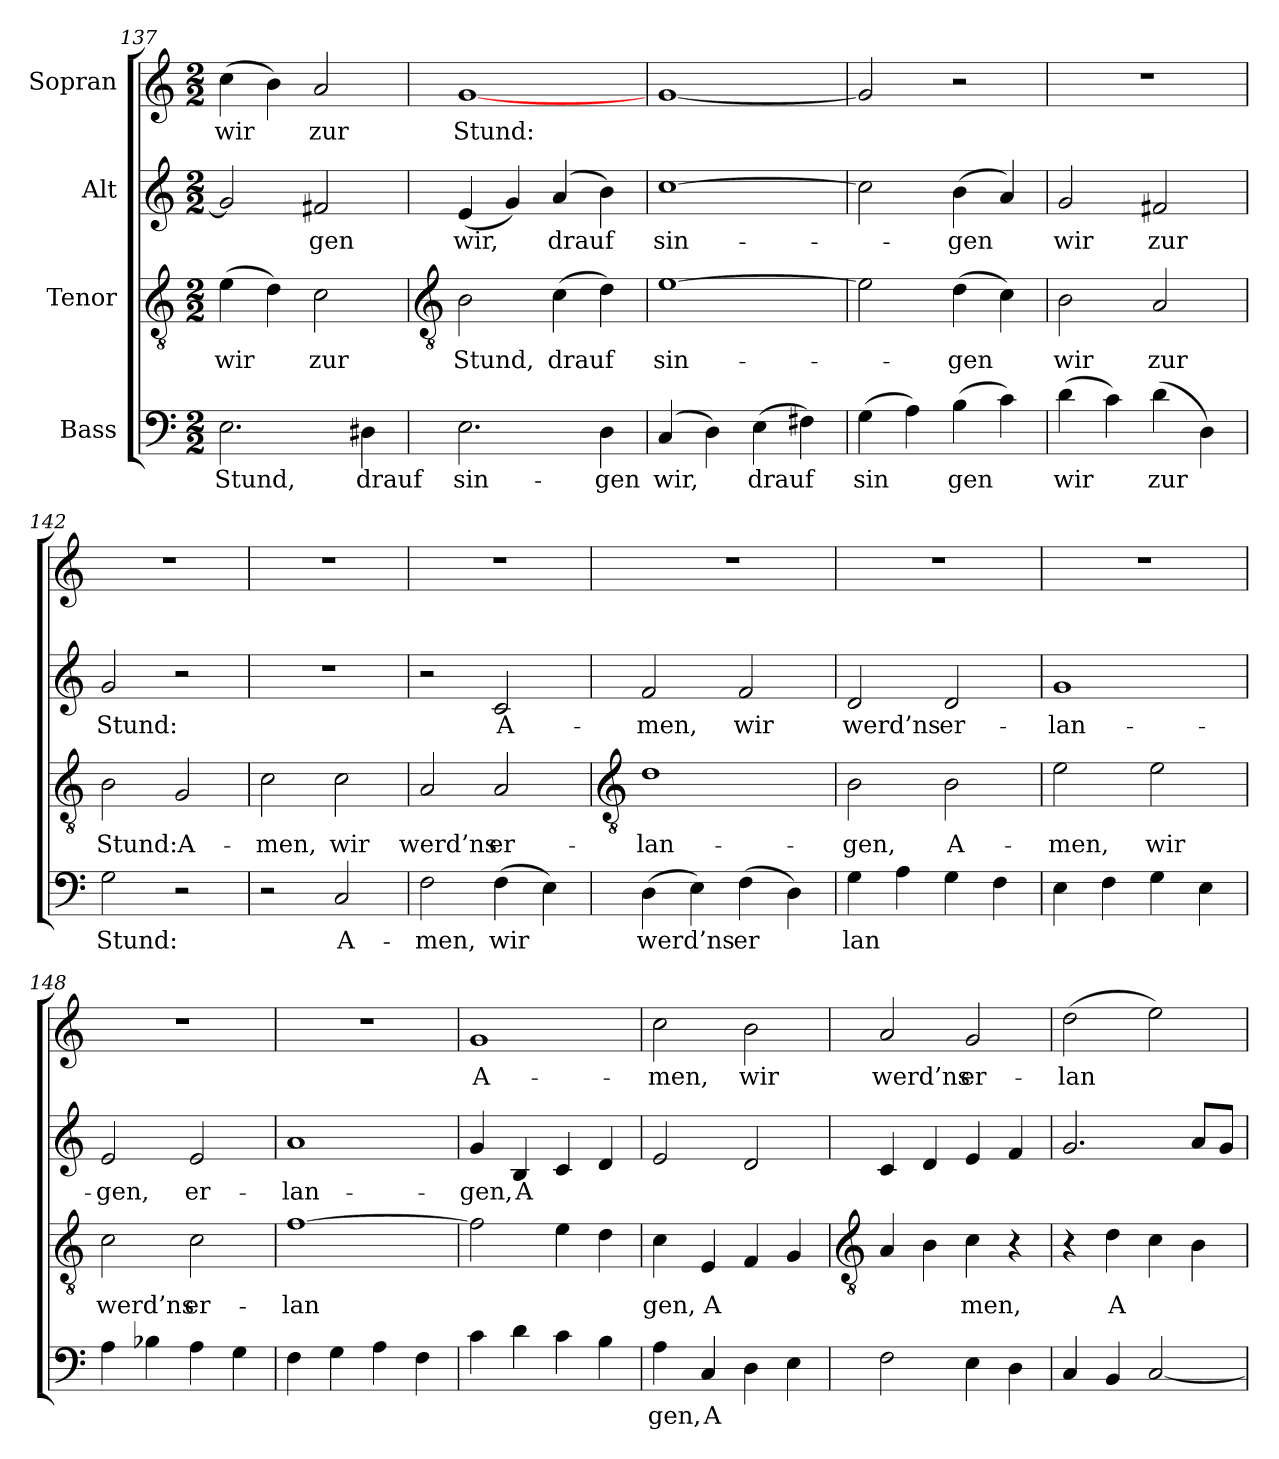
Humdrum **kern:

**kern	**text	**kern	**text	**kern	**text	**kern	**text
*part4	*part4	*part3	*part3	*part2	*part2	*part1	*part1
*staff4	*staff4	*staff3	*staff3	*staff2	*staff2	*staff1	*staff1
*I"Bass	*	*I"Tenor	*	*I"Alt	*	*I"Sopran	*
*clefF4	*	*clefGv2	*	*clefG2	*	*clefG2	*
*k[]	*	*k[]	*	*k[]	*	*k[]	*
*C:	*	*C:	*	*C:	*	*C:	*
*M2/2	*	*M2/2	*	*M2/2	*	*M2/2	*
=137	=137	=137	=137	=137	=137	=137	=137
!	!LO:LY:b	!	!LO:LY:b	!	!	!	!LO:LY:b
2.E	Stund,	(>4e	wir	2g]	.	(>4cc	wir
.	.	4d)	.	.	.	4b)	.
!	!	!	!LO:LY:b	!	!LO:LY:b	!	!LO:LY:b
.	.	2c	zur	2f#X	-gen	2a	zur
!	!LO:LY:b	!	!	!	!	!	!
4D#X	drauf	.	.	.	.	.	.
!!LO:LB:g=z
=138	=138	=138	=138	=138	=138	=138	=138
*	*	*clefGv2	*	*	*	*	*
!	!LO:LY:b	!	!LO:LY:b	!	!LO:LY:b	!	!LO:LY:b
2.E	sin-	2B	Stund,	(<4e	wir,	[1g	Stund:
.	.	.	.	4g)	.	.	.
!	!	!	!LO:LY:b	!	!LO:LY:b	!	!
.	.	(>4c	drauf	(<4a	drauf	.	.
!	!LO:LY:b	!	!	!	!	!	!
4D	-gen	4d)	.	4b)	.	.	.
=139	=139	=139	=139	=139	=139	=139	=139
!	!LO:LY:b	!	!LO:LY:b	!	!LO:LY:b	!	!
(<4C	wir,	[1e	sin-	[1cc	sin-	[1g	.
4D)	.	.	.	.	.	.	.
!	!LO:LY:b	!	!	!	!	!	!
(>4E	drauf	.	.	.	.	.	.
4F#X)	.	.	.	.	.	.	.
=140	=140	=140	=140	=140	=140	=140	=140
!	!LO:LY:b	!	!	!	!	!	!
(>4G	sin	2e]	.	2cc]	.	2g]	.
!	!LO:LY:b	!	!	!	!	!	!
4A)	-	.	.	.	.	.	.
!	!LO:LY:b	!	!LO:LY:b	!	!LO:LY:b	!	!
(>4B	gen	(>4d	-gen	(<4b	-gen	2r	.
4c)	.	4c)	.	4a)	.	.	.
=141	=141	=141	=141	=141	=141	=141	=141
!	!LO:LY:b	!	!LO:LY:b	!	!LO:LY:b	!	!
(>4d	wir	2B	wir	2g	wir	1r	.
4c)	.	.	.	.	.	.	.
!	!LO:LY:b	!	!LO:LY:b	!	!LO:LY:b	!	!
(4d	zur	2A	zur	2f#X	zur	.	.
4D)	.	.	.	.	.	.	.
=142	=142	=142	=142	=142	=142	=142	=142
!	!LO:LY:b	!	!LO:LY:b	!	!LO:LY:b	!	!
2G	Stund:	2B	Stund:	2g	Stund:	1r	.
!	!	!	!LO:LY:b	!	!	!	!
2r	.	2G	A-	2r	.	.	.
=143	=143	=143	=143	=143	=143	=143	=143
!	!	!	!LO:LY:b	!	!	!	!
2r	.	2c	-men,	1r	.	1r	.
!	!LO:LY:b	!	!LO:LY:b	!	!	!	!
2C	A-	2c	wir	.	.	.	.
=144	=144	=144	=144	=144	=144	=144	=144
!	!LO:LY:b	!	!LO:LY:b	!	!	!	!
2F	-men,	2A	werd’ns	2r	.	1r	.
!	!LO:LY:b	!	!LO:LY:b	!	!LO:LY:b	!	!
(>4F	wir	2A	er-	2c	A-	.	.
4E)	.	.	.	.	.	.	.
!!LO:LB:g=z
=145	=145	=145	=145	=145	=145	=145	=145
*	*	*clefGv2	*	*	*	*	*
!	!LO:LY:b	!	!LO:LY:b	!	!LO:LY:b	!	!
(>4D	werd’ns	1d	-lan-	2f	-men,	1r	.
4E)	.	.	.	.	.	.	.
!	!LO:LY:b	!	!	!	!LO:LY:b	!	!
(>4F	er	.	.	2f	wir	.	.
4D)	.	.	.	.	.	.	.
=146	=146	=146	=146	=146	=146	=146	=146
!	!LO:LY:b	!	!LO:LY:b	!	!LO:LY:b	!	!
4G	lan	2B	-gen,	2d	werd’ns	1r	.
4A	.	.	.	.	.	.	.
!	!	!	!LO:LY:b	!	!LO:LY:b	!	!
4G	.	2B	A-	2d	er-	.	.
4F	.	.	.	.	.	.	.
=147	=147	=147	=147	=147	=147	=147	=147
!	!	!	!LO:LY:b	!	!LO:LY:b	!	!
4E	.	2e	-men,	1g	-lan-	1r	.
4F	.	.	.	.	.	.	.
!	!	!	!LO:LY:b	!	!	!	!
4G	.	2e	wir	.	.	.	.
4E	.	.	.	.	.	.	.
=148	=148	=148	=148	=148	=148	=148	=148
!	!	!	!LO:LY:b	!	!LO:LY:b	!	!
4A	.	2c	werd’ns	2e	-gen,	1r	.
4B-X	.	.	.	.	.	.	.
!	!	!	!LO:LY:b	!	!LO:LY:b	!	!
4A	.	2c	er-	2e	er-	.	.
4G	.	.	.	.	.	.	.
=149	=149	=149	=149	=149	=149	=149	=149
!	!	!	!LO:LY:b	!	!LO:LY:b	!	!
4F	.	[1f	-lan	1a	-lan-	1r	.
4G	.	.	.	.	.	.	.
4A	.	.	.	.	.	.	.
4F	.	.	.	.	.	.	.
=150	=150	=150	=150	=150	=150	=150	=150
!	!	!	!LO:LY:b	!	!LO:LY:b	!	!LO:LY:b
4c	.	2f]	-	4g	-gen,	1g	A-
!	!	!	!	!	!LO:LY:b	!	!
4d	.	.	.	4B	A	.	.
4c	.	4e	.	4c	.	.	.
!	!LO:LY:b	!	!	!	!	!	!
4B	-	4d	.	4d	.	.	.
=151	=151	=151	=151	=151	=151	=151	=151
!	!LO:LY:b	!	!LO:LY:b	!	!	!	!LO:LY:b
4A	gen,	4c	gen,	2e	.	2cc	-men,
!	!LO:LY:b	!	!LO:LY:b	!	!	!	!
4C	A	4E	A	.	.	.	.
!	!LO:LY:b	!	!LO:LY:b	!	!LO:LY:b	!	!LO:LY:b
4D	-	4F	-	2d	-	2b	wir
4E	.	4G	.	.	.	.	.
!!LO:LB:g=z
=152	=152	=152	=152	=152	=152	=152	=152
*	*	*clefGv2	*	*	*	*	*
!	!LO:LY:b	!	!LO:LY:b	!	!LO:LY:b	!	!LO:LY:b
2F	-	4A	-	4c	-	2a	werd’ns
.	.	4B	.	4d	.	.	.
!	!	!	!LO:LY:b	!	!	!	!LO:LY:b
4E	.	4c	men,	4e	.	2g	er-
4D	.	4r	.	4f	.	.	.
=153	=153	=153	=153	=153	=153	=153	=153
!	!	!	!	!	!LO:LY:b	!	!LO:LY:b
4C	.	4r	.	2.g	-	(>2dd	-lan
!	!	!	!LO:LY:b	!	!	!	!
4BB	.	4d	A	.	.	.	.
[2C	.	4c	.	.	.	2ee)	.
.	.	4B	.	8aL	.	.	.
.	.	.	.	8gJ	.	.	.
=	=	=	=	=	=	=	=
*-	*-	*-	*-	*-	*-	*-	*-
